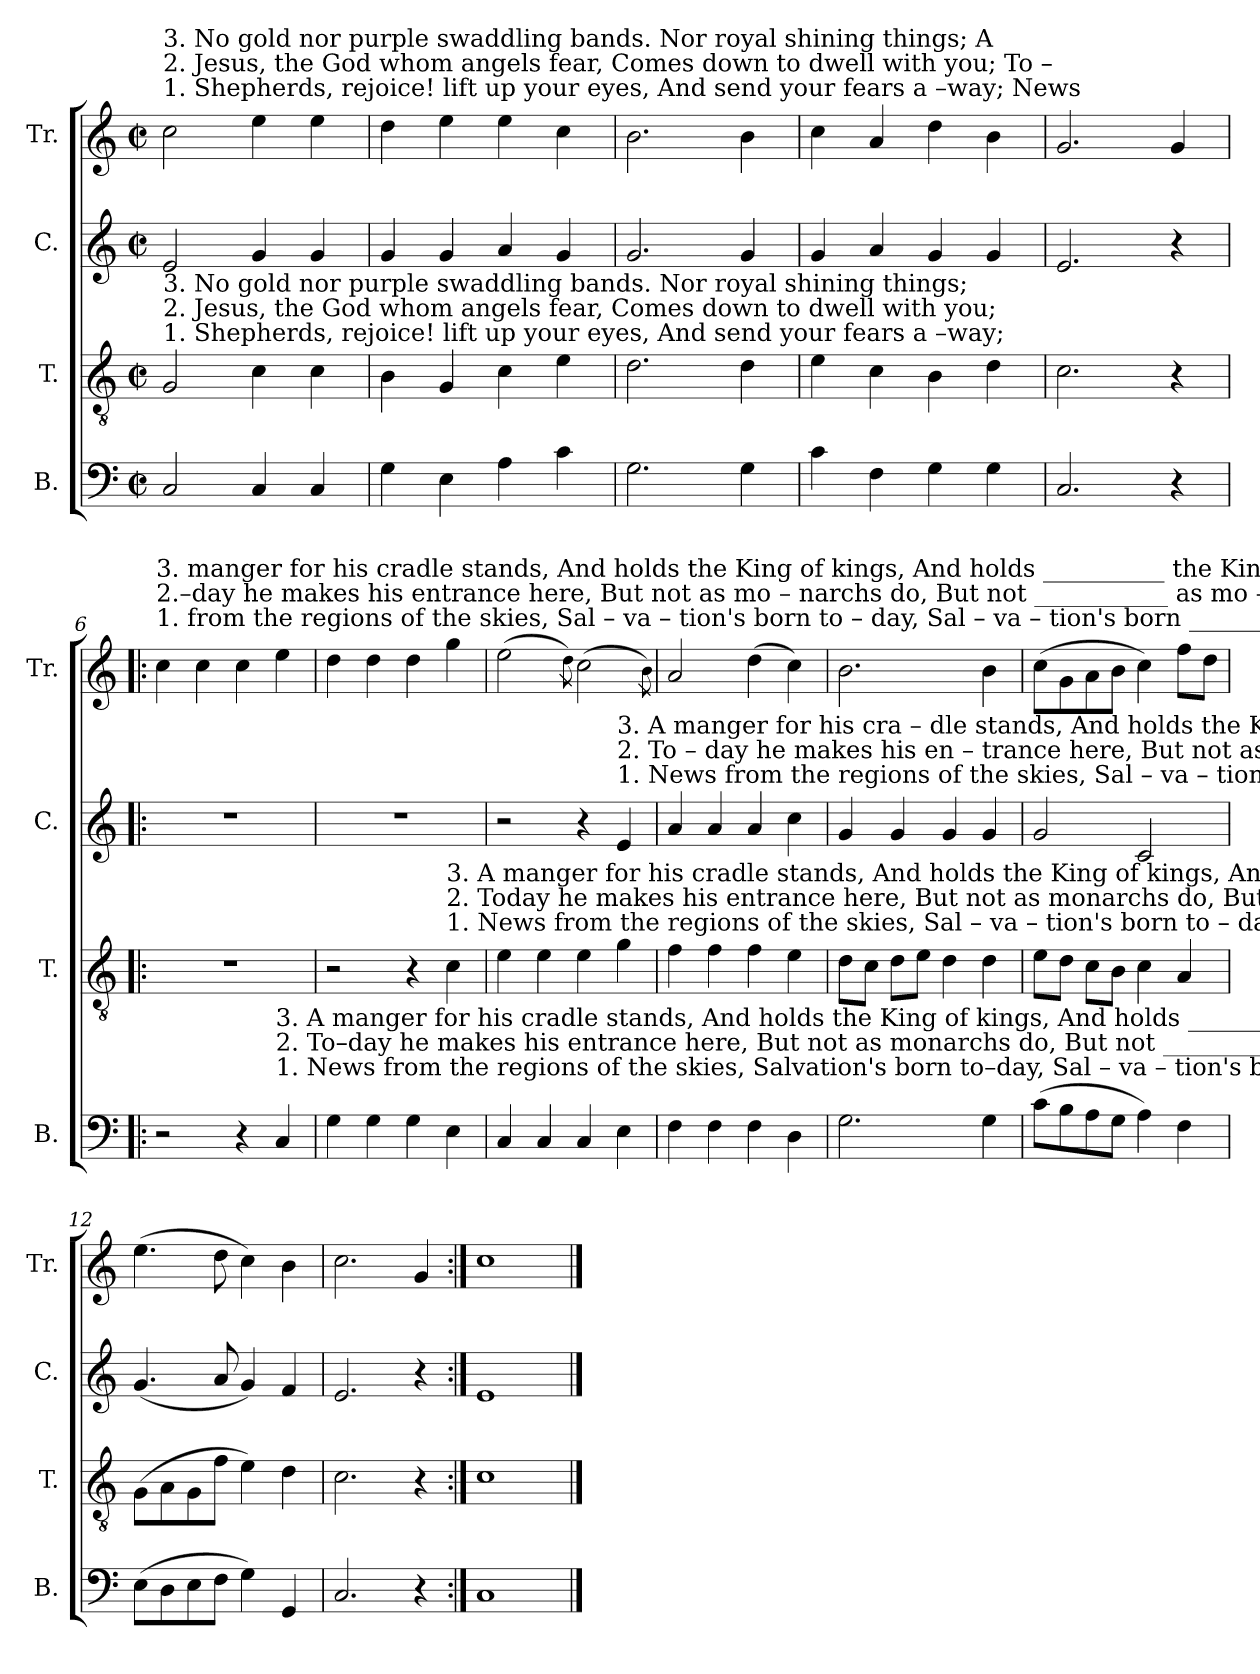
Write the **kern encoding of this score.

**kern	**kern	**kern	**kern
*part4	*part3	*part2	*part1
*staff4	*staff3	*staff2	*staff1
*I"B.	*I"T.	*I"C.	*I"Tr.
*I'B.	*I'T.	*I'C.	*I'Tr.
*clefF4	*clefGv2	*clefG2	*clefG2
*k[]	*k[]	*k[]	*k[]
*M2/2	*M2/2	*M2/2	*M2/2
*met(c|)	*met(c|)	*met(c|)	*met(c|)
*MM110	*MM110	*MM110	*MM110
=1	=1	=1	=1
!	!	!	!LO:TX:a:t=1. Shepherds, rejoice! lift up your eyes, And send your fears a –way;  News
!	!	!	!LO:TX:a:t=2. Jesus, the God whom angels fear, Comes down to dwell with you;  To –
!	!	!	!LO:TX:a:t=3. No  gold  nor purple swaddling bands. Nor  royal  shining  things;   A
!	!LO:TX:a:t=1. Shepherds, rejoice! lift up your eyes, And send your fears a –way;	!	!
!	!LO:TX:a:t=2. Jesus, the God whom angels fear, Comes down to dwell with you;	!	!
!	!LO:TX:a:t=3. No  gold  nor purple swaddling bands. Nor  royal  shining  things;	!	!
2C!/	2G!/	2e!/	2cc!\
4C!/	4c!\	4g!/	4ee!\
4C!/	4c!\	4g!/	4ee!\
=2	=2	=2	=2
4G!\	4B!\	4g!/	4dd!\
4E!\	4G!/	4g!/	4ee!\
4A!\	4c!\	4a!/	4ee!\
4c!\	4e!\	4g!/	4cc!\
=3	=3	=3	=3
2.G!\	2.d!\	2.g!/	2.b!\
4G!\	4d!\	4g!/	4b!\
=4	=4	=4	=4
4c!\	4e!\	4g!/	4cc!\
4F!\	4c!\	4a!/	4a!/
4G!\	4B!\	4g!/	4dd!\
4G!\	4d!\	4g!/	4b!\
=5	=5	=5	=5
2.C!/	2.c!\	2.e!/	2.g!/
4r	4r	4r	4g!/
=6!|:	=6!|:	=6!|:	=6!|:
!	!	!	!LO:TX:a:t=1. from the regions of the skies,  Sal – va  –  tion's    born     to      –    day,                     Sal  –  va            –           tion's    born ___________  to  –  day.  News
!	!	!	!LO:TX:a:t=2.–day he makes his entrance here,  But  not  as        mo  –  narchs       do,                      But     not ___________   as       mo           –          narchs   do.    To –
!	!	!	!LO:TX:a:t=3. manger for his cradle stands,   And  holds  the      King      of            kings,                 And    holds __________  the     King ___________ of    kings.   A
2r	1r	1r	4cc!\
.	.	.	4cc!\
4r	.	.	4cc!\
!LO:TX:a:t=1. News from the regions of the skies, Salvation's  born  to–day,                   Sal  –  va              –       tion's       born __________    to  –  day.	!	!	!
!LO:TX:a:t=2. To–day he makes his entrance here, But not as  monarchs  do,                  But      not __________   as          mo            –           narchs  do.	!	!	!
!LO:TX:a:t=3. A  manger  for his cradle stands, And holds the King of kings,                 And      holds ________  the         King __________   of     kings.	!	!	!
4C!/	.	.	4ee!\
=7	=7	=7	=7
4G!\	2r	1r	4dd!\
4G!\	.	.	4dd!\
4G!\	4r	.	4dd!\
!	!LO:TX:a:t=1. News from the regions of the skies, Sal – va   –  tion's born  to – day,    Sal  –  va – tion's     born __________  to  –  day.	!	!
!	!LO:TX:a:t=2. Today  he  makes his entrance here,  But  not       as     monarchs  do,     But    not     as        mo          –          narchs   do.	!	!
!	!LO:TX:a:t=3.   A    manger  for  his  cradle stands, And  holds  the    King  of  kings,  And  holds   the      King __________  of    kings.	!	!
4E!\	4c!\	.	4gg!\
=8	=8	=8	=8
4C!/	4e!\	2r	(2ee!\
4C!/	4e!\	.	.
.	.	.	8qdd!\)
4C!/	4e!\	4r	(2cc!\
!	!	!LO:TX:a:t=1. News from the regions  of      the    skies,  Sal  –  va      –      tion's             born __________   to  –  day.	!
!	!	!LO:TX:a:t=2. To – day he makes his   en – trance  here,  But     not               as                mo           –           narchs  do.	!
!	!	!LO:TX:a:t=3.  A    manger  for   his    cra  –  dle  stands, And   holds            the               King __________   of     kings.	!
4E!\	4g!\	4e!/	.
.	.	.	8qb!\)
=9	=9	=9	=9
4F!\	4f!\	4a!/	2a!/
4F!\	4f!\	4a!/	.
4F!\	4f!\	4a!/	(4dd!\
4D!\	4e!\	4cc!\	4cc!\)
=10	=10	=10	=10
2.G!\	8d!\L	4g!/	2.b!\
.	8c!\J	.	.
.	8d!\L	4g!/	.
.	8e!\J	.	.
.	4d!\	4g!/	.
4G!\	4d!\	4g!/	4b!\
=11	=11	=11	=11
(8c!\L	8e!\L	2g!/	(8cc!\L
8B!\	8d!\J	.	8g!\
8A!\	8c!\L	.	8a!\
8G!\J	8B!\J	.	8b!\J
4A!\)	4c!\	2c!/	4cc!\)
4F!\	4A!/	.	8ff!\L
.	.	.	8dd!\J
=12	=12	=12	=12
(8E!\L	(8G!\L	(4.g!/	(4.ee!\
8D!\	8A!\	.	.
8E!\	8G!\	.	.
8F!\J	8f!\J	8a!/	8dd!\
4G!\)	4e!\)	4g!/)	4cc!\)
4GG!/	4d!\	4f!/	4b!\
=13	=13	=13	=13
2.C!/	2.c!\	2.e!/	2.cc!\
4r	4r	4r	4g!/
=14:|!	=14:|!	=14:|!	=14:|!
1C!	1c!	1e!	1cc!
==	==	==	==
*-	*-	*-	*-
